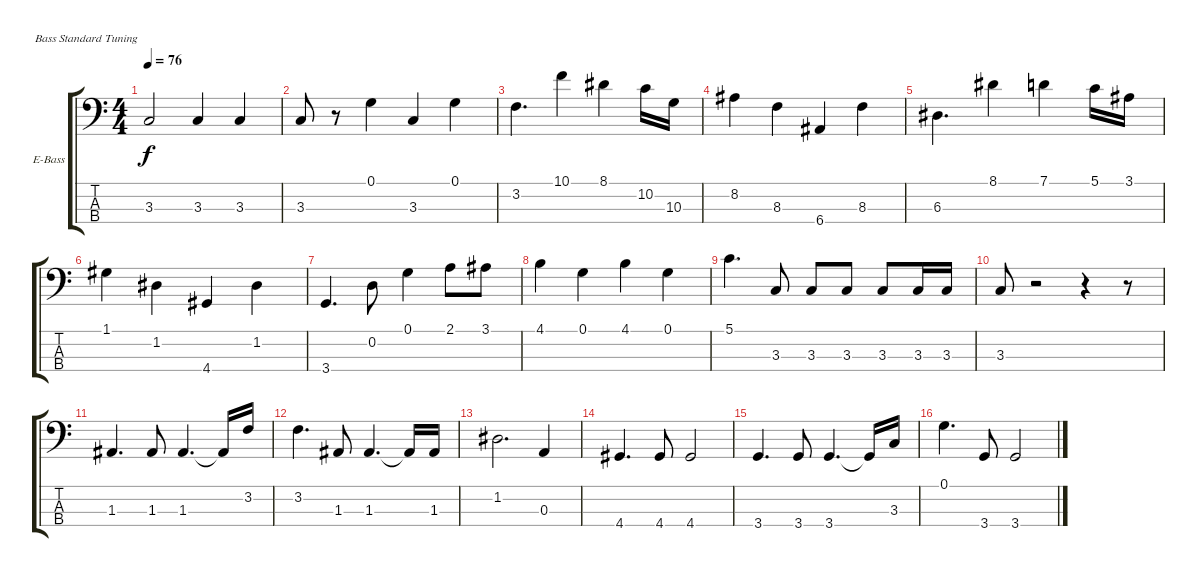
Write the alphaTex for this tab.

\bracketExtendMode groupsimilarinstruments
\firstSystemTrackNameOrientation horizontal
\otherSystemsTrackNameOrientation horizontal
\track ("Bass" "E-Bass") {instrument electricbassfinger}
\staff {score tabs}
\tuning (G2 D2 A1 E1)
\ts (4 4)
\tempo 76
\clef f4
\ks c
3.3.2{dy f} 3.3.4 3.3.4 |
3.3.8 r.8 0.1.4 3.3.4 0.1.4 |
3.2.4{d} 10.1.4 8.1.4 10.2.16 10.3.16 |
8.2.4 8.3.4 6.4.4 8.3.4 |
6.3.4{d} 8.1.4 7.1.4 5.1.16 3.1.16 |
1.1.4 1.2.4 4.4.4 1.2.4 |
3.4.4{d} 0.2.8 0.1.4 2.1.8 3.1.8 |
4.1.4 0.1.4 4.1.4 0.1.4 |
5.1.4{d} 3.3.8 3.3.8 3.3.8 3.3.8 3.3.16 3.3.16 |
3.3.8 r.2 r.4 r.8 |
1.3.4{d} 1.3.8 1.3.4{d} 1.3{t}.16 3.2.16 |
3.2.4{d} 1.3.8 1.3.4{d} 1.3{t}.16 1.3.16 |
1.2.2{d} 0.3.4 |
4.4.4{d} 4.4.8 4.4.2 |
3.4.4{d} 3.4.8 3.4.4{d} 3.4{t}.16 3.3.16 |
0.1.4{d} 3.4.8 3.4.2
